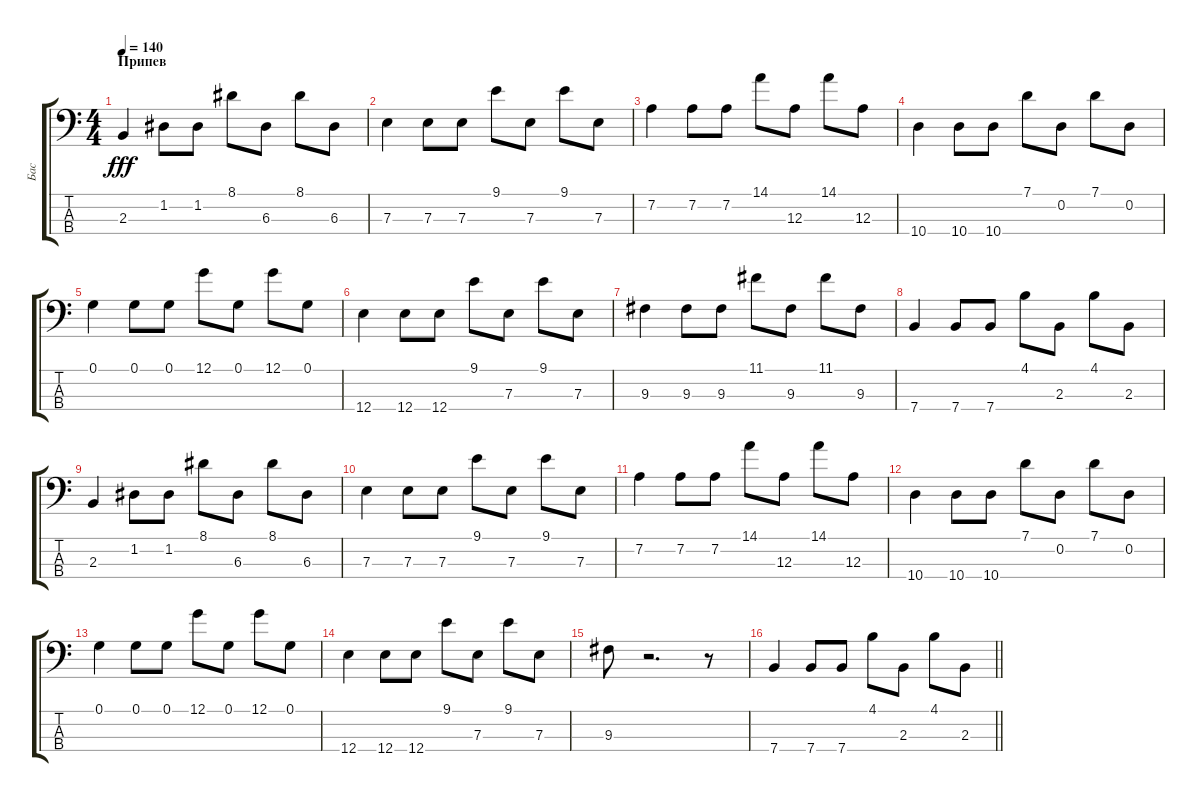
\track ("Бас" "Бас") {instrument electricbassfinger}
\staff {score tabs}
\tuning (G2 D2 A1 E1) {hide}
\ts (4 4)
\section ("" "Припев")
\tempo 140
\clef f4
\ks c
2.3.4{dy fff} 1.2.8 1.2.8 8.1.8 6.3.8 8.1.8 6.3.8 |
7.3.4 7.3.8 7.3.8 9.1.8 7.3.8 9.1.8 7.3.8 |
7.2.4 7.2.8 7.2.8 14.1.8 12.3.8 14.1.8 12.3.8 |
10.4.4 10.4.8 10.4.8 7.1.8 0.2.8 7.1.8 0.2.8 |
0.1.4 0.1.8 0.1.8 12.1.8 0.1.8 12.1.8 0.1.8 |
12.4.4 12.4.8 12.4.8 9.1.8 7.3.8 9.1.8 7.3.8 |
9.3.4 9.3.8 9.3.8 11.1.8 9.3.8 11.1.8 9.3.8 |
7.4.4 7.4.8 7.4.8 4.1.8 2.3.8 4.1.8 2.3.8 |
2.3.4 1.2.8 1.2.8 8.1.8 6.3.8 8.1.8 6.3.8 |
7.3.4 7.3.8 7.3.8 9.1.8 7.3.8 9.1.8 7.3.8 |
7.2.4 7.2.8 7.2.8 14.1.8 12.3.8 14.1.8 12.3.8 |
10.4.4 10.4.8 10.4.8 7.1.8 0.2.8 7.1.8 0.2.8 |
0.1.4 0.1.8 0.1.8 12.1.8 0.1.8 12.1.8 0.1.8 |
12.4.4 12.4.8 12.4.8 9.1.8 7.3.8 9.1.8 7.3.8 |
9.3.8 r.2{d} r.8 |
\barLineRight lightlight
7.4.4 7.4.8 7.4.8 4.1.8 2.3.8 4.1.8 2.3.8
